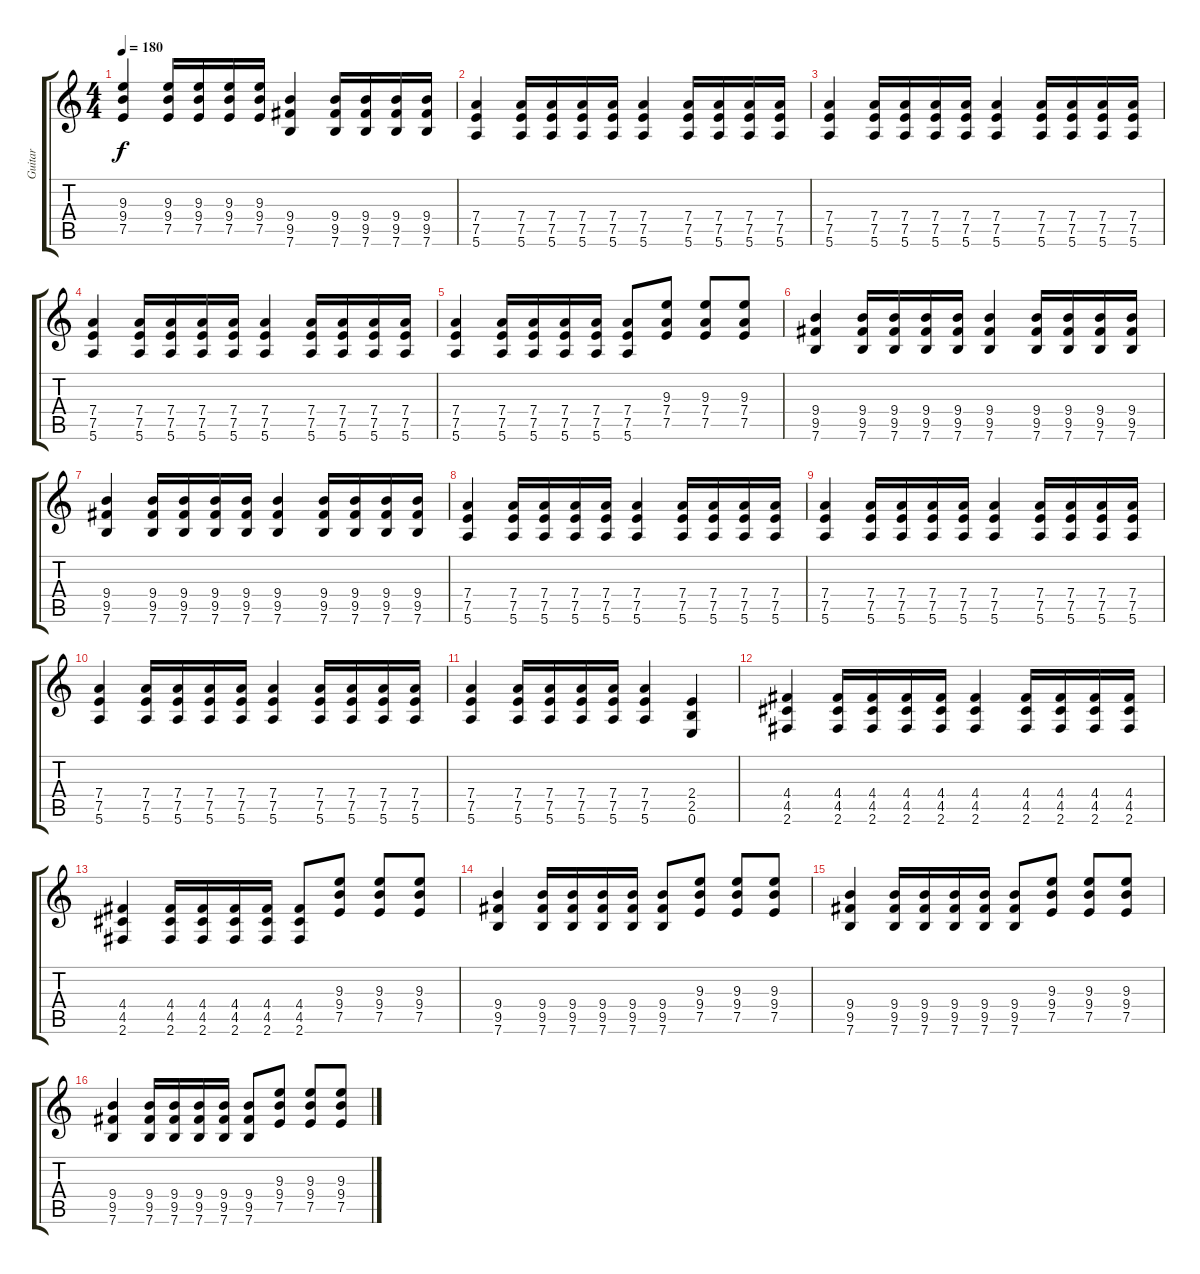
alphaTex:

\track ("Guitar" "Guitar") {instrument overdrivenguitar}
\staff {score tabs}
\tuning (E4 B3 G3 D3 A2 E2) {hide}
\ts (4 4)
\tempo 180
\clef g2
\ks c
(9.3 9.4 7.5).4{dy f} (9.3 9.4 7.5).16 (9.3 9.4 7.5).16 (9.3 9.4 7.5).16 (9.3 9.4 7.5).16 (9.4 9.5 7.6).4 (9.4 9.5 7.6).16 (9.4 9.5 7.6).16 (9.4 9.5 7.6).16 (9.4 9.5 7.6).16 |
(7.4 7.5 5.6).4 (7.4 7.5 5.6).16 (7.4 7.5 5.6).16 (7.4 7.5 5.6).16 (7.4 7.5 5.6).16 (7.4 7.5 5.6).4 (7.4 7.5 5.6).16 (7.4 7.5 5.6).16 (7.4 7.5 5.6).16 (7.4 7.5 5.6).16 |
(7.4 7.5 5.6).4 (7.4 7.5 5.6).16 (7.4 7.5 5.6).16 (7.4 7.5 5.6).16 (7.4 7.5 5.6).16 (7.4 7.5 5.6).4 (7.4 7.5 5.6).16 (7.4 7.5 5.6).16 (7.4 7.5 5.6).16 (7.4 7.5 5.6).16 |
(7.4 7.5 5.6).4 (7.4 7.5 5.6).16 (7.4 7.5 5.6).16 (7.4 7.5 5.6).16 (7.4 7.5 5.6).16 (7.4 7.5 5.6).4 (7.4 7.5 5.6).16 (7.4 7.5 5.6).16 (7.4 7.5 5.6).16 (7.4 7.5 5.6).16 |
(7.4 7.5 5.6).4 (7.4 7.5 5.6).16 (7.4 7.5 5.6).16 (7.4 7.5 5.6).16 (7.4 7.5 5.6).16 (7.4 7.5 5.6).8 (9.3 7.4 7.5).8 (9.3 7.4 7.5).8 (9.3 7.4 7.5).8 |
(9.4 9.5 7.6).4 (9.4 9.5 7.6).16 (9.4 9.5 7.6).16 (9.4 9.5 7.6).16 (9.4 9.5 7.6).16 (9.4 9.5 7.6).4 (9.4 9.5 7.6).16 (9.4 9.5 7.6).16 (9.4 9.5 7.6).16 (9.4 9.5 7.6).16 |
(9.4 9.5 7.6).4 (9.4 9.5 7.6).16 (9.4 9.5 7.6).16 (9.4 9.5 7.6).16 (9.4 9.5 7.6).16 (9.4 9.5 7.6).4 (9.4 9.5 7.6).16 (9.4 9.5 7.6).16 (9.4 9.5 7.6).16 (9.4 9.5 7.6).16 |
(7.4 7.5 5.6).4 (7.4 7.5 5.6).16 (7.4 7.5 5.6).16 (7.4 7.5 5.6).16 (7.4 7.5 5.6).16 (7.4 7.5 5.6).4 (7.4 7.5 5.6).16 (7.4 7.5 5.6).16 (7.4 7.5 5.6).16 (7.4 7.5 5.6).16 |
(7.4 7.5 5.6).4 (7.4 7.5 5.6).16 (7.4 7.5 5.6).16 (7.4 7.5 5.6).16 (7.4 7.5 5.6).16 (7.4 7.5 5.6).4 (7.4 7.5 5.6).16 (7.4 7.5 5.6).16 (7.4 7.5 5.6).16 (7.4 7.5 5.6).16 |
(7.4 7.5 5.6).4 (7.4 7.5 5.6).16 (7.4 7.5 5.6).16 (7.4 7.5 5.6).16 (7.4 7.5 5.6).16 (7.4 7.5 5.6).4 (7.4 7.5 5.6).16 (7.4 7.5 5.6).16 (7.4 7.5 5.6).16 (7.4 7.5 5.6).16 |
(7.4 7.5 5.6).4 (7.4 7.5 5.6).16 (7.4 7.5 5.6).16 (7.4 7.5 5.6).16 (7.4 7.5 5.6).16 (7.4 7.5 5.6).4 (2.4 2.5 0.6).4 |
(4.4 4.5 2.6).4 (4.4 4.5 2.6).16 (4.4 4.5 2.6).16 (4.4 4.5 2.6).16 (4.4 4.5 2.6).16 (4.4 4.5 2.6).4 (4.4 4.5 2.6).16 (4.4 4.5 2.6).16 (4.4 4.5 2.6).16 (4.4 4.5 2.6).16 |
(4.4 4.5 2.6).4 (4.4 4.5 2.6).16 (4.4 4.5 2.6).16 (4.4 4.5 2.6).16 (4.4 4.5 2.6).16 (4.4 4.5 2.6).8 (9.3 9.4 7.5).8 (9.3 9.4 7.5).8 (9.3 9.4 7.5).8 |
(9.4 9.5 7.6).4 (9.4 9.5 7.6).16 (9.4 9.5 7.6).16 (9.4 9.5 7.6).16 (9.4 9.5 7.6).16 (9.4 9.5 7.6).8 (9.3 9.4 7.5).8 (9.3 9.4 7.5).8 (9.3 9.4 7.5).8 |
(9.4 9.5 7.6).4 (9.4 9.5 7.6).16 (9.4 9.5 7.6).16 (9.4 9.5 7.6).16 (9.4 9.5 7.6).16 (9.4 9.5 7.6).8 (9.3 9.4 7.5).8 (9.3 9.4 7.5).8 (9.3 9.4 7.5).8 |
(9.4 9.5 7.6).4 (9.4 9.5 7.6).16 (9.4 9.5 7.6).16 (9.4 9.5 7.6).16 (9.4 9.5 7.6).16 (9.4 9.5 7.6).8 (9.3 9.4 7.5).8 (9.3 9.4 7.5).8 (9.3 9.4 7.5).8
